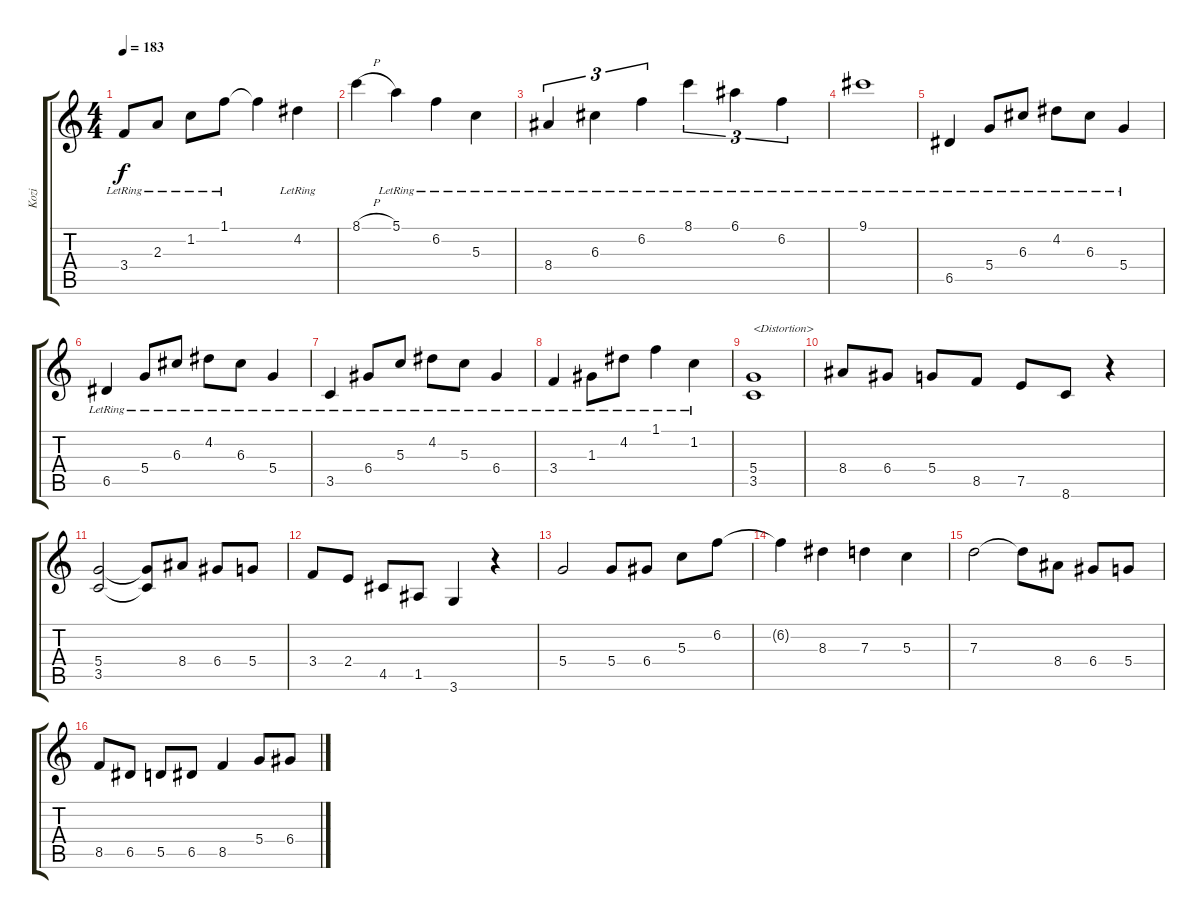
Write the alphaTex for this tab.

\track ("Kozi" "Kozi") {instrument distortionguitar}
\staff {score tabs}
\tuning (E4 B3 G3 D3 A2 E2) {hide}
\ts (4 4)
\tempo 183
\clef g2
\ks c
3.4{lr}.8{dy f} 2.3{lr}.8 1.2{lr}.8 1.1{lr}.8 1.1{t}.4 4.2{lr}.4 |
8.1{h}.4 5.1{lr}.4 6.2{lr}.4 5.3{lr}.4 |
8.4{lr}.4{tu (3 2)} 6.3{lr}.4{tu (3 2)} 6.2{lr}.4{tu (3 2)} 8.1{lr}.4{tu (3 2)} 6.1{lr}.4{tu (3 2)} 6.2{lr}.4{tu (3 2)} |
9.1{lr}.1 |
6.5{lr}.4 5.4{lr}.8 6.3{lr}.8 4.2{lr}.8 6.3{lr}.8 5.4{lr}.4 |
6.5{lr}.4 5.4{lr}.8 6.3{lr}.8 4.2{lr}.8 6.3{lr}.8 5.4{lr}.4 |
3.5{lr}.4 6.4{lr}.8 5.3{lr}.8 4.2{lr}.8 5.3{lr}.8 6.4{lr}.4 |
3.4{lr}.4 1.3{lr}.8 4.2{lr}.8 1.1{lr}.4 1.2{lr}.4 |
(5.4 3.5).1{txt "<Distortion>" instrument distortionguitar} |
8.4.8 6.4.8 5.4.8 8.5.8 7.5.8 8.6.8 r.4 |
(5.4 3.5).2 (5.4{t} 3.5{t}).8 8.4.8 6.4.8 5.4.8 |
3.4.8 2.4.8 4.5.8 1.5.8 3.6.4 r.4 |
5.4.2 5.4.8 6.4.8 5.3.8 6.2.8 |
6.2{t}.4 8.3.4 7.3.4 5.3.4 |
7.3.2 7.3{t}.8 8.4.8 6.4.8 5.4.8 |
8.5.8 6.5.8 5.5.8 6.5.8 8.5.4 5.4.8 6.4.8
